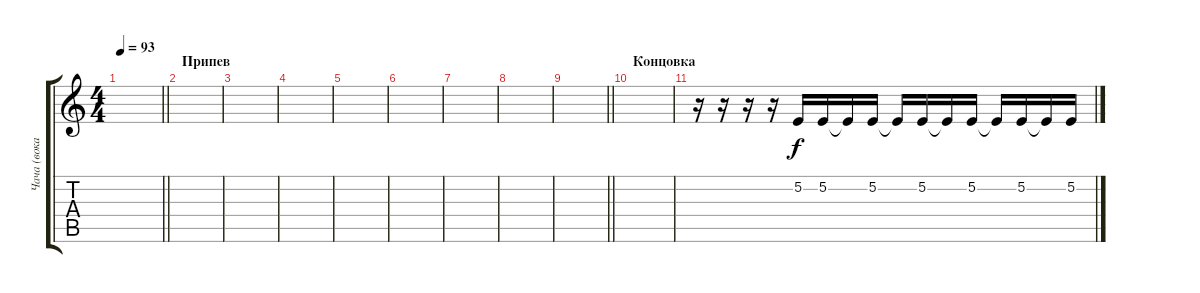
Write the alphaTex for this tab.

\track ("Чача (вокал)" "Чача (вока") {instrument baritonesax}
\staff {score tabs}
\tuning (E4 B3 G3 D3 A2 E2) {hide}
\ts (4 4)
\tempo 93
\clef g2
\barLineRight lightlight
\ks c
|
\section ("" "Припев")
|
|
|
|
|
|
|
\barLineRight lightlight
|
\section ("" "Концовка")
|
r.16 r.16 r.16 r.16 5.2.16 5.2.16 5.2{t}.16 5.2.16 5.2{t}.16 5.2.16 5.2{t}.16 5.2.16 5.2{t}.16 5.2.16 5.2{t}.16 5.2.16
